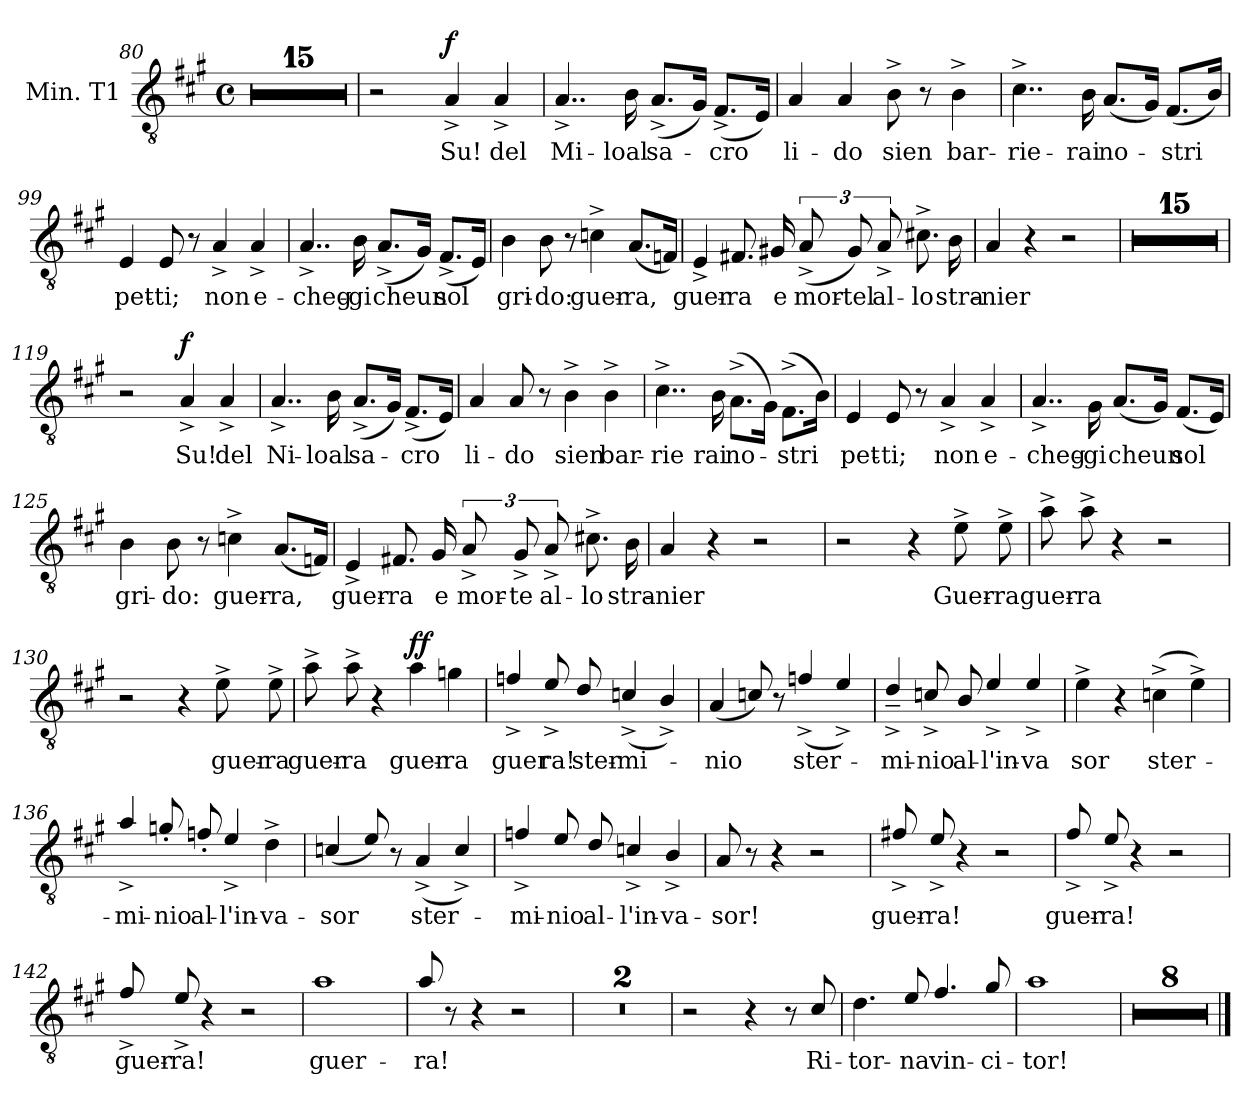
**kern	**text	**dynam
*part1	*part1	*part1
*staff1	*staff1	*staff1
*I"Min. T1	*	*
*I'Min. T1	*	*
*clefGv2	*	*
*k[f#c#g#]	*	*
*M4/4	*	*
*met(c)	*	*
=80	=80	=80
1r	.	.
=81	=81	=81
1r	.	.
=82	=82	=82
1r	.	.
!!LO:LB:g=z
=83	=83	=83
1r	.	.
=84	=84	=84
1r	.	.
=85	=85	=85
1r	.	.
=86	=86	=86
1r	.	.
!!LO:LB:g=z
=87	=87	=87
1r	.	.
=88	=88	=88
1r	.	.
=89	=89	=89
1r	.	.
=90	=90	=90
1r	.	.
!!LO:LB:g=z
=91	=91	=91
1r	.	.
=92	=92	=92
1r	.	.
=93	=93	=93
1rG	.	.
=94	=94	=94
1r	.	.
!!LO:PB:g=z
=95	=95	=95
2r	.	.
!	!LO:LY:b:color=#0055FF	!LO:DY:a
4A^/	Su!	f
!	!LO:LY:b:color=#0055FF	!
4A^/	del	.
=96	=96	=96
!	!LO:LY:b:color=#0055FF	!
4..A^/	Mi-	.
!	!LO:LY:b:color=#0055FF	!
16B\	-loal	.
!	!LO:LY:b:color=#0055FF	!
(<8.A^/L	sa-	.
16G#/Jk)	.	.
!	!LO:LY:b:color=#0055FF	!
(<8.F#^/L	-cro	.
16E/Jk)	.	.
=97	=97	=97
!	!LO:LY:b:color=#0055FF	!
4A/	li-	.
!	!LO:LY:b:color=#0055FF	!
4A/	-do	.
!	!LO:LY:b:color=#0055FF	!
8B^\	sien	.
8r	.	.
!	!LO:LY:b:color=#0055FF	!
4B^\	bar-	.
!!LO:LB:g=z
=98	=98	=98
!	!LO:LY:b:color=#0055FF	!
4..c#^\	-rie-	.
!	!LO:LY:b:color=#0055FF	!
16B\	-rai	.
!	!LO:LY:b:color=#0055FF	!
(<8.A/L	no-	.
16G#/Jk)	.	.
!	!LO:LY:b:color=#0055FF	!
(<8.F#/L	-stri	.
16B/Jk)	.	.
=99	=99	=99
!	!LO:LY:b:color=#0055FF	!
4E/	pet-	.
!	!LO:LY:b:color=#0055FF	!
8E/	-ti;	.
8r	.	.
!	!LO:LY:b:color=#0055FF	!
4A^/	non	.
!	!LO:LY:b:color=#0055FF	!
4A^/	e-	.
=100	=100	=100
!	!LO:LY:b:color=#0055FF	!
4..A^/	-cheg-	.
!	!LO:LY:b:color=#0055FF	!
16B\	-gi	.
!	!LO:LY:b:color=#0055FF	!
(<8.A^/L	cheun	.
16G#/Jk)	.	.
!	!LO:LY:b:color=#0055FF	!
(<8.F#^/L	sol	.
16E/Jk)	.	.
!!LO:PB:g=z
=101	=101	=101
!	!LO:LY:b:color=#0055FF	!
4B\	gri-	.
!	!LO:LY:b:color=#0055FF	!
8B\	-do:	.
8r	.	.
!	!LO:LY:b:color=#0055FF	!
4cn^\	guer-	.
!	!LO:LY:b:color=#0055FF	!
(<8.A/L	-ra,	.
16Fn/Jk)	.	.
=102	=102	=102
!	!LO:LY:b:color=#0055FF	!
4E^/	guer-	.
!	!LO:LY:b:color=#0055FF	!
8.F#X/	-ra	.
!	!LO:LY:b:color=#0055FF	!
16G#X/	e	.
!	!LO:LY:b:color=#0055FF	!
(<12A^/	mor-	.
!	!LO:LY:b:color=#0055FF	!
12G#/)	-tel	.
!	!LO:LY:b:color=#0055FF	!
12A^/	al-	.
!	!LO:LY:b:color=#0055FF	!
8.c#X^\	-lo	.
!	!LO:LY:b:color=#0055FF	!
16B\	stra-	.
=103	=103	=103
!	!LO:LY:b:color=#0055FF	!
4A/	-nier	.
4r	.	.
2r	.	.
!!LO:LB:g=z
=104	=104	=104
1r	.	.
=105	=105	=105
1r	.	.
=106	=106	=106
1r	.	.
=107	=107	=107
1r	.	.
!!LO:PB:g=z
=108	=108	=108
1r	.	.
=109	=109	=109
1r	.	.
=110	=110	=110
1r	.	.
!!LO:LB:g=z
=111	=111	=111
1r	.	.
=112	=112	=112
1r	.	.
=113	=113	=113
1r	.	.
=114	=114	=114
1r	.	.
!!LO:LB:g=z
=115	=115	=115
1r	.	.
=116	=116	=116
1r	.	.
=117	=117	=117
1r	.	.
=118	=118	=118
1r	.	.
!!LO:PB:g=z
=119	=119	=119
2r	.	.
!	!LO:LY:b:color=#0055FF	!LO:DY:a
4A^/	Su!	f
!	!LO:LY:b:color=#0055FF	!
4A^/	del	.
=120	=120	=120
!	!LO:LY:b:color=#0055FF	!
4..A^/	Ni-	.
!	!LO:LY:b:color=#0055FF	!
16B\	-loal	.
!	!LO:LY:b:color=#0055FF	!
(<8.A^/L	sa-	.
16G#/Jk)	.	.
!	!LO:LY:b:color=#0055FF	!
(<8.F#^/L	-cro	.
16E/Jk)	.	.
!!LO:PB:g=z
=121	=121	=121
!	!LO:LY:b:color=#0055FF	!
4A/	li-	.
!	!LO:LY:b:color=#0055FF	!
8A/	-do	.
8r	.	.
!	!LO:LY:b:color=#0055FF	!
4B^\	sien	.
!	!LO:LY:b:color=#0055FF	!
4B^\	bar-	.
=122	=122	=122
!	!LO:LY:b:color=#0055FF	!
4..c#^\	-rie	.
!	!LO:LY:b:color=#0055FF	!
16B\	-rai	.
!	!LO:LY:b:color=#0055FF	!
(>8.A^\L	no-	.
16G#\Jk)	.	.
!	!LO:LY:b:color=#0055FF	!
(>8.F#^\L	-stri	.
16B\Jk)	.	.
!!LO:PB:g=z
=123	=123	=123
!	!LO:LY:b:color=#0055FF	!
4E/	pet-	.
!	!LO:LY:b:color=#0055FF	!
8E/	-ti;	.
8r	.	.
!	!LO:LY:b:color=#0055FF	!
4A^/	non	.
!	!LO:LY:b:color=#0055FF	!
4A^/	e-	.
=124	=124	=124
!	!LO:LY:b:color=#0055FF	!
4..A^/	-cheg-	.
!	!LO:LY:b:color=#0055FF	!
16G#\	-gi	.
!	!LO:LY:b:color=#0055FF	!
(<8.A/L	cheun	.
16G#/Jk)	.	.
!	!LO:LY:b:color=#0055FF	!
(<8.F#/L	sol	.
16E/Jk)	.	.
!!LO:PB:g=z
=125	=125	=125
!	!LO:LY:b:color=#0055FF	!
4B\	gri-	.
!	!LO:LY:b:color=#0055FF	!
8B\	-do:	.
8r	.	.
!	!LO:LY:b:color=#0055FF	!
4cn^\	guer-	.
!	!LO:LY:b:color=#0055FF	!
(<8.A/L	-ra,	.
16Fn/Jk)	.	.
=126	=126	=126
!	!LO:LY:b:color=#0055FF	!
4E^/	guer-	.
!	!LO:LY:b:color=#0055FF	!
8.F#X/	-ra	.
!	!LO:LY:b:color=#0055FF	!
16G#/	e	.
!	!LO:LY:b:color=#0055FF	!
12A^/	mor-	.
!	!LO:LY:b:color=#0055FF	!
12G#^/	-te	.
!	!LO:LY:b:color=#0055FF	!
12A^/	al-	.
!	!LO:LY:b:color=#0055FF	!
8.c#X^\	-lo	.
!	!LO:LY:b:color=#0055FF	!
16B\	stra-	.
!!LO:PB:g=z
=127	=127	=127
!	!LO:LY:b:color=#0055FF	!
4A/	-nier	.
4r	.	.
2r	.	.
=128	=128	=128
2r	.	.
4r	.	.
!	!LO:LY:b:color=#0055FF	!
8e^\	Guer-	.
!	!LO:LY:b:color=#0055FF	!
8e^\	-ra	.
!!LO:PB:g=z
=129	=129	=129
!	!LO:LY:b:color=#0055FF	!
8a^\	guer-	.
!	!LO:LY:b:color=#0055FF	!
8a^\	-ra	.
4r	.	.
2r	.	.
=130	=130	=130
2r	.	.
4r	.	.
!	!LO:LY:b:color=#0055FF	!
8e^\	guer-	.
!	!LO:LY:b:color=#0055FF	!
8e^\	-ra	.
=131	=131	=131
!	!LO:LY:b:color=#0055FF	!
8a^\	guer-	.
!	!LO:LY:b:color=#0055FF	!
8a^\	-ra	.
4r	.	.
!	!LO:LY:b:color=#0055FF	!LO:DY:a
4a\	guer-	ff
!	!LO:LY:b:color=#0055FF	!
4gn\	-ra	.
!!LO:PB:g=z
=132	=132	=132
!	!LO:LY:b:color=#0055FF	!
4fn^/	guer	.
!	!LO:LY:b:color=#0055FF	!
8e^/	-ra!	.
!	!LO:LY:b:color=#0055FF	!
8d/	ster-	.
!	!LO:LY:b:color=#0055FF	!
(<4cn^/	-mi-	.
4B^/)	.	.
=133	=133	=133
!	!LO:LY:b:color=#0055FF	!
(<4A/	-nio	.
8cn/)	.	.
8r	.	.
!	!LO:LY:b:color=#0055FF	!
(<4fn^/	ster-	.
4e^/)	.	.
=134	=134	=134
!	!LO:LY:b:color=#0055FF	!
4d~^/	-mi-	.
!	!LO:LY:b:color=#0055FF	!
8cn^/	-nio	.
!	!LO:LY:b:color=#0055FF	!
8B/	al-	.
!	!LO:LY:b:color=#0055FF	!
4e^/	-l'in-	.
!	!LO:LY:b:color=#0055FF	!
4e^/	-va	.
!!LO:PB:g=z
=135	=135	=135
!	!LO:LY:b:color=#0055FF	!
4e^\	-sor	.
4r	.	.
!	!LO:LY:b:color=#0055FF	!
(>4cn^\	ster-	.
4e^\)	.	.
=136	=136	=136
!	!LO:LY:b:color=#0055FF	!
4a^/	-mi-	.
!	!LO:LY:b:color=#0055FF	!
8gn'/	-nio	.
!	!LO:LY:b:color=#0055FF	!
8fn'/	al-	.
!	!LO:LY:b:color=#0055FF	!
4e^/	-l'in-	.
!	!LO:LY:b:color=#0055FF	!
4d^\	-va-	.
=137	=137	=137
!	!LO:LY:b:color=#0055FF	!
(<4cn/	-sor	.
8e/)	.	.
8r	.	.
!	!LO:LY:b:color=#0055FF	!
(<4A^/	ster-	.
4c^/)	.	.
!!LO:PB:g=z
=138	=138	=138
!	!LO:LY:b:color=#0055FF	!
4fn^/	-mi-	.
!	!LO:LY:b:color=#0055FF	!
8e/	-nio	.
!	!LO:LY:b:color=#0055FF	!
8d/	al-	.
!	!LO:LY:b:color=#0055FF	!
4cn^/	-l'in-	.
!	!LO:LY:b:color=#0055FF	!
4B^/	-va-	.
=139	=139	=139
!	!LO:LY:b:color=#0055FF	!
8A/	-sor!	.
8r	.	.
4r	.	.
2r	.	.
=140	=140	=140
!	!LO:LY:b:color=#0055FF	!
8f#X^/	guer-	.
!	!LO:LY:b:color=#0055FF	!
8e^/	-ra!	.
4r	.	.
2r	.	.
!!LO:PB:g=z
=141	=141	=141
!	!LO:LY:b:color=#0055FF	!
8f#^/	guer-	.
!	!LO:LY:b:color=#0055FF	!
8e^/	-ra!	.
4r	.	.
2r	.	.
=142	=142	=142
!	!LO:LY:b:color=#0055FF	!
8f#^/	guer-	.
!	!LO:LY:b:color=#0055FF	!
8e^/	-ra!	.
4r	.	.
2r	.	.
=143	=143	=143
!	!LO:LY:b:color=#0055FF	!
1a	guer-	.
=144	=144	=144
!	!LO:LY:b:color=#0055FF	!
8a/	-ra!	.
8r	.	.
4r	.	.
2r	.	.
!!LO:PB:g=z
=145	=145	=145
1r	.	.
=146	=146	=146
1r	.	.
=147	=147	=147
2r	.	.
4r	.	.
8r	.	.
!	!LO:LY:b:color=#0055FF	!
8c#/	Ri-	.
=148	=148	=148
!	!LO:LY:b:color=#0055FF	!
4.d\	-tor-	.
!	!LO:LY:b:color=#0055FF	!
8e/	-na	.
!	!LO:LY:b:color=#0055FF	!
4.f#/	vin-	.
!	!LO:LY:b:color=#0055FF	!
8g#/	-ci-	.
!!LO:PB:g=z
=149	=149	=149
!	!LO:LY:b:color=#0055FF	!
1a	-tor!	.
=150	=150	=150
1r	.	.
=151	=151	=151
1r	.	.
=152	=152	=152
1r	.	.
=153	=153	=153
1r	.	.
!!LO:LB:g=z
=154	=154	=154
1r	.	.
=155	=155	=155
1r	.	.
=156	=156	=156
1r	.	.
=157	=157	=157
1r	.	.
==	==	==
*-	*-	*-
